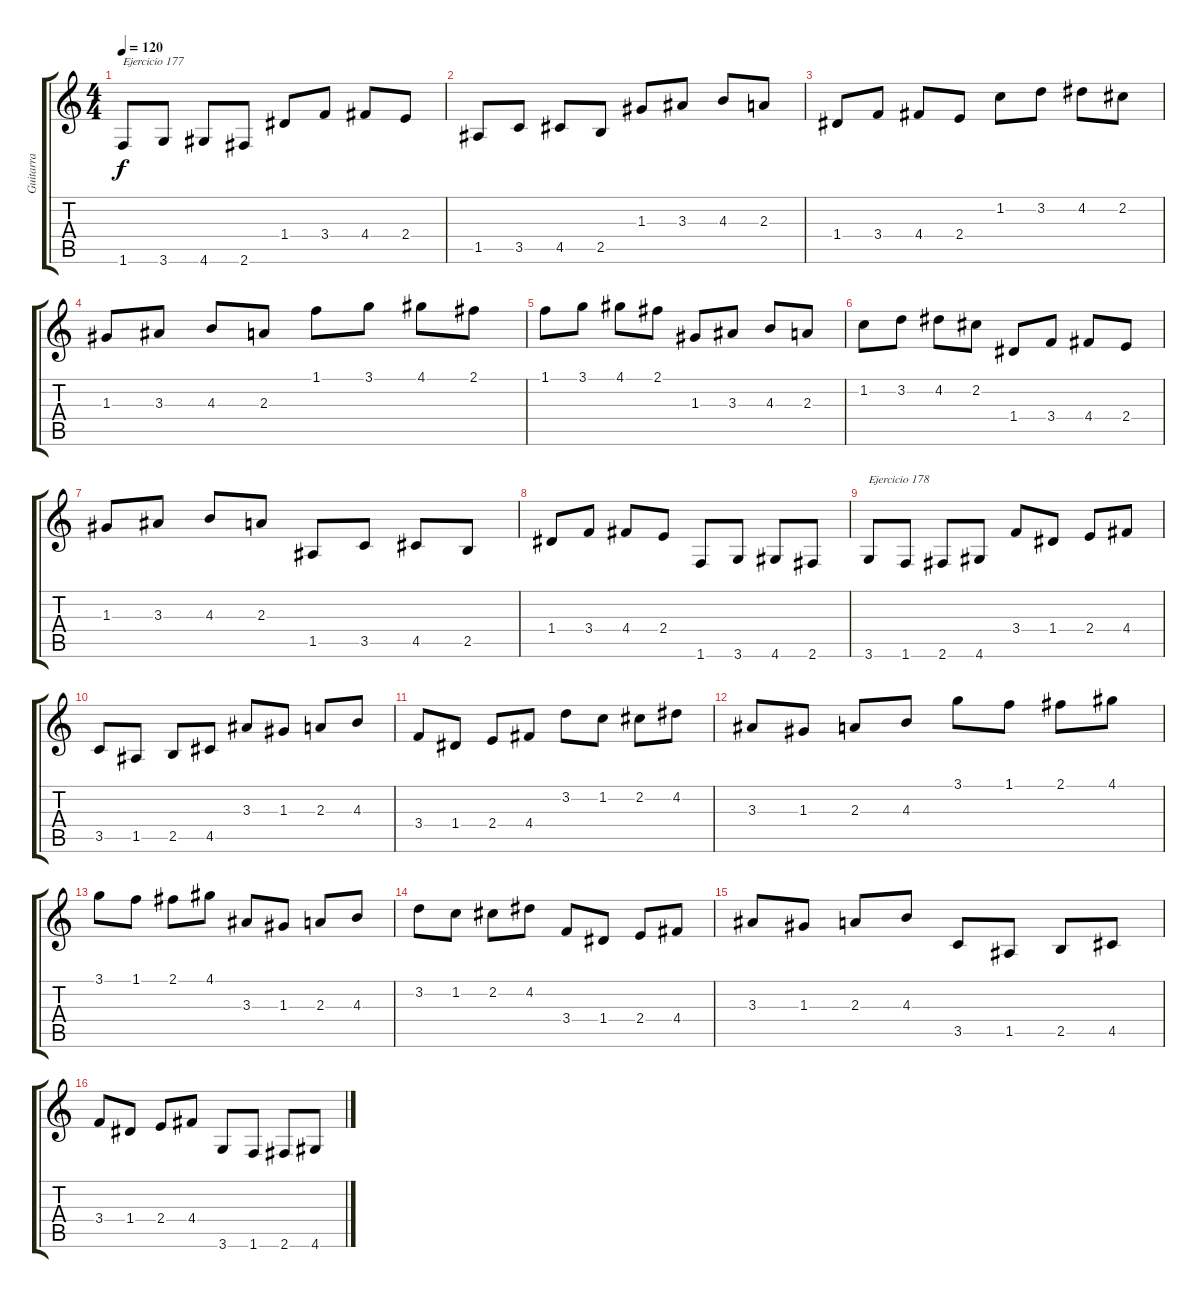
\track ("Guitarra" "Guitarra") {instrument acousticguitarnylon}
\staff {score tabs}
\tuning (E4 B3 G3 D3 A2 E2) {hide}
\ts (4 4)
\tempo 120
\clef g2
\ks c
1.6.8{txt "Ejercicio 177" dy f} 3.6.8 4.6.8 2.6.8 1.4.8 3.4.8 4.4.8 2.4.8 |
1.5.8 3.5.8 4.5.8 2.5.8 1.3.8 3.3.8 4.3.8 2.3.8 |
1.4.8 3.4.8 4.4.8 2.4.8 1.2.8 3.2.8 4.2.8 2.2.8 |
1.3.8 3.3.8 4.3.8 2.3.8 1.1.8 3.1.8 4.1.8 2.1.8 |
1.1.8 3.1.8 4.1.8 2.1.8 1.3.8 3.3.8 4.3.8 2.3.8 |
1.2.8 3.2.8 4.2.8 2.2.8 1.4.8 3.4.8 4.4.8 2.4.8 |
1.3.8 3.3.8 4.3.8 2.3.8 1.5.8 3.5.8 4.5.8 2.5.8 |
1.4.8 3.4.8 4.4.8 2.4.8 1.6.8 3.6.8 4.6.8 2.6.8 |
3.6.8{txt "Ejercicio 178"} 1.6.8 2.6.8 4.6.8 3.4.8 1.4.8 2.4.8 4.4.8 |
3.5.8 1.5.8 2.5.8 4.5.8 3.3.8 1.3.8 2.3.8 4.3.8 |
3.4.8 1.4.8 2.4.8 4.4.8 3.2.8 1.2.8 2.2.8 4.2.8 |
3.3.8 1.3.8 2.3.8 4.3.8 3.1.8 1.1.8 2.1.8 4.1.8 |
3.1.8 1.1.8 2.1.8 4.1.8 3.3.8 1.3.8 2.3.8 4.3.8 |
3.2.8 1.2.8 2.2.8 4.2.8 3.4.8 1.4.8 2.4.8 4.4.8 |
3.3.8 1.3.8 2.3.8 4.3.8 3.5.8 1.5.8 2.5.8 4.5.8 |
3.4.8 1.4.8 2.4.8 4.4.8 3.6.8 1.6.8 2.6.8 4.6.8
